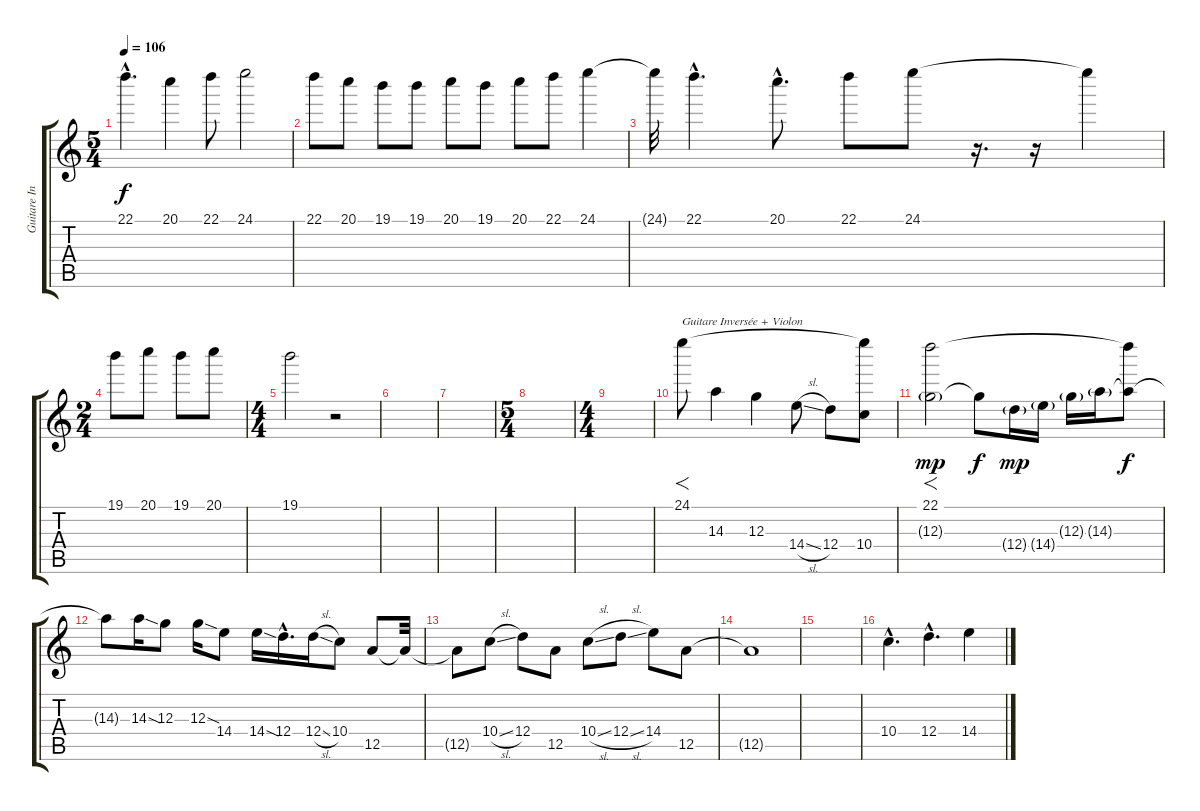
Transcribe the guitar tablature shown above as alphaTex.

\track ("Guitare Inversée / Violon" "Guitare In") {instrument contrabass}
\staff {score tabs}
\tuning (E4 B3 G3 D3 A2 E2) {hide}
\ts (5 4)
\tempo 106
\clef g2
\ks c
22.1{hac t}.4{d dy f} 20.1.4 22.1.8 24.1.2 |
22.1.8 20.1.8 19.1.8 19.1.8 20.1.8 19.1.8 20.1.8 22.1.8 24.1.4 |
24.1{t}.32 22.1{hac}.4{d} 20.1{hac}.8{d} 22.1.8 24.1.8 r.16{d} r.16 24.1{t}.4 |
\ts (2 4)
19.1.8 20.1.8 19.1.8 20.1.8 |
\ts (4 4)
19.1.2 r.2 |
|
|
\ts (5 4)
|
\ts (4 4)
|
24.1.8{f txt "Guitare Inversée + Violon"} 14.3.4 12.3.4 14.4{sl}.8 12.4.8 (24.1{t} 10.4).8 |
(22.1 12.3{g}).2{f dy mp} 12.3{t}.8{dy f} 12.4{g}.16{dy mp} 14.4{g}.16 12.3{g}.16 14.3{g}.16 (22.1{t} 14.3{t}).8{dy f} |
14.3{t}.8 14.3{sod}.16 12.3.8 12.3{sod}.16 14.4.8 14.4{sod}.16 12.4{hac}.16{d} 12.4{sl}.16 10.4.8 12.5.8 12.5{t}.32 |
12.5{t}.8 10.4{sl}.8 12.4.8 12.5.8 10.4{sl}.8 12.4{sl}.8 14.4.8 12.5.8 |
12.5{t}.1{volume 3} |
|
10.4{hac}.4{d volume 11} 12.4{hac}.4{d} 14.4.4
